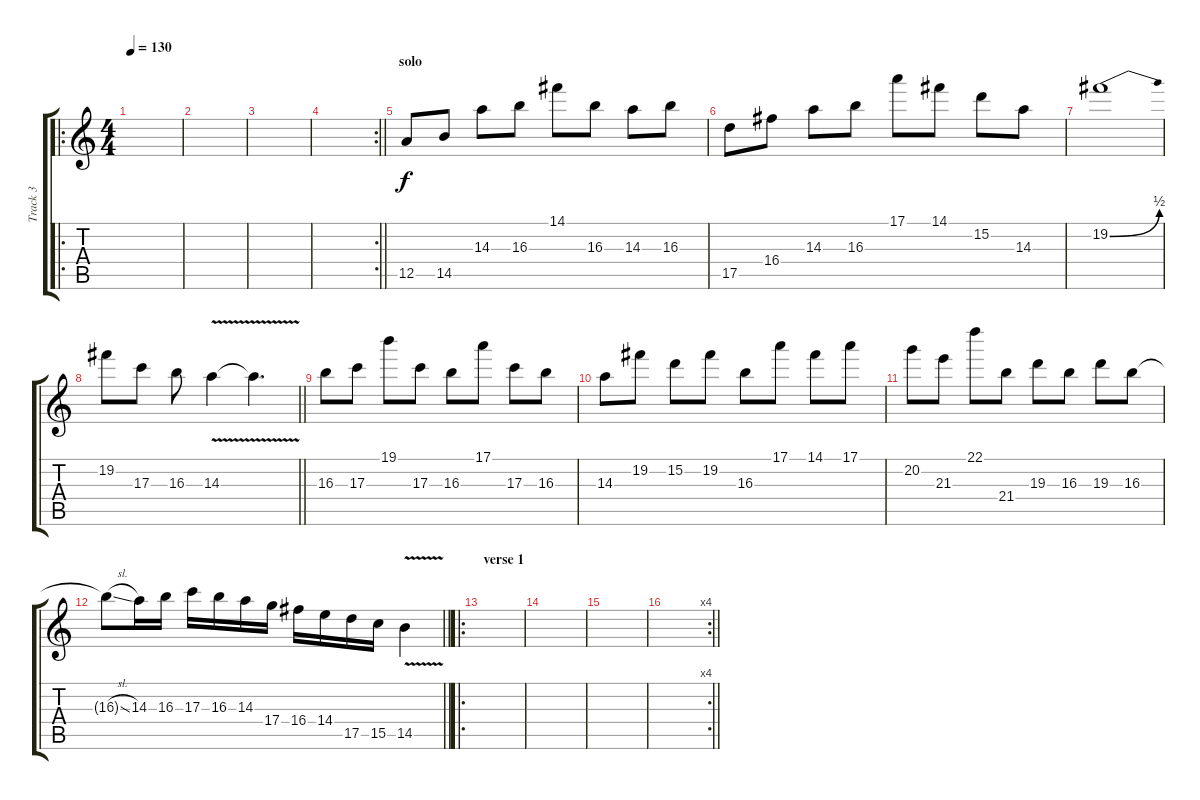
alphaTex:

\track ("Track 3" "Track 3") {instrument overdrivenguitar}
\staff {score tabs}
\tuning (E4 B3 G3 D3 A2 E2) {hide}
\ro
\ts (4 4)
\tempo 130
\clef g2
\ks c
|
|
|
\rc 2
\barLineRight lightlight
|
\section ("" "solo")
12.5.8 14.5.8 14.3.8 16.3.8 14.1.8 16.3.8 14.3.8 16.3.8 |
17.5.8 16.4.8 14.3.8 16.3.8 17.1.8 14.1.8 15.2.8 14.3.8 |
19.2{be (bend 0 0 60 2)}.1 |
\barLineRight lightlight
19.2.8 17.3.8 16.3.8 14.3{v}.4 14.3{t}.4{d} |
16.3.8 17.3.8 19.1.8 17.3.8 16.3.8 17.1.8 17.3.8 16.3.8 |
14.3.8 19.2.8 15.2.8 19.2.8 16.3.8 17.1.8 14.1.8 17.1.8 |
20.2.8 21.3.8 22.1.8 21.4.8 19.3.8 16.3.8 19.3.8 16.3.8 |
\barLineRight lightlight
16.3{sl t}.8 14.3.16 16.3.16 17.3.16 16.3.16 14.3.16 17.4.16 16.4.16 14.4.16 17.5.16 15.5.16 14.5{v}.4 |
\ro
\section ("" "verse 1")
|
|
|
\rc 4
\barLineRight lightlight
